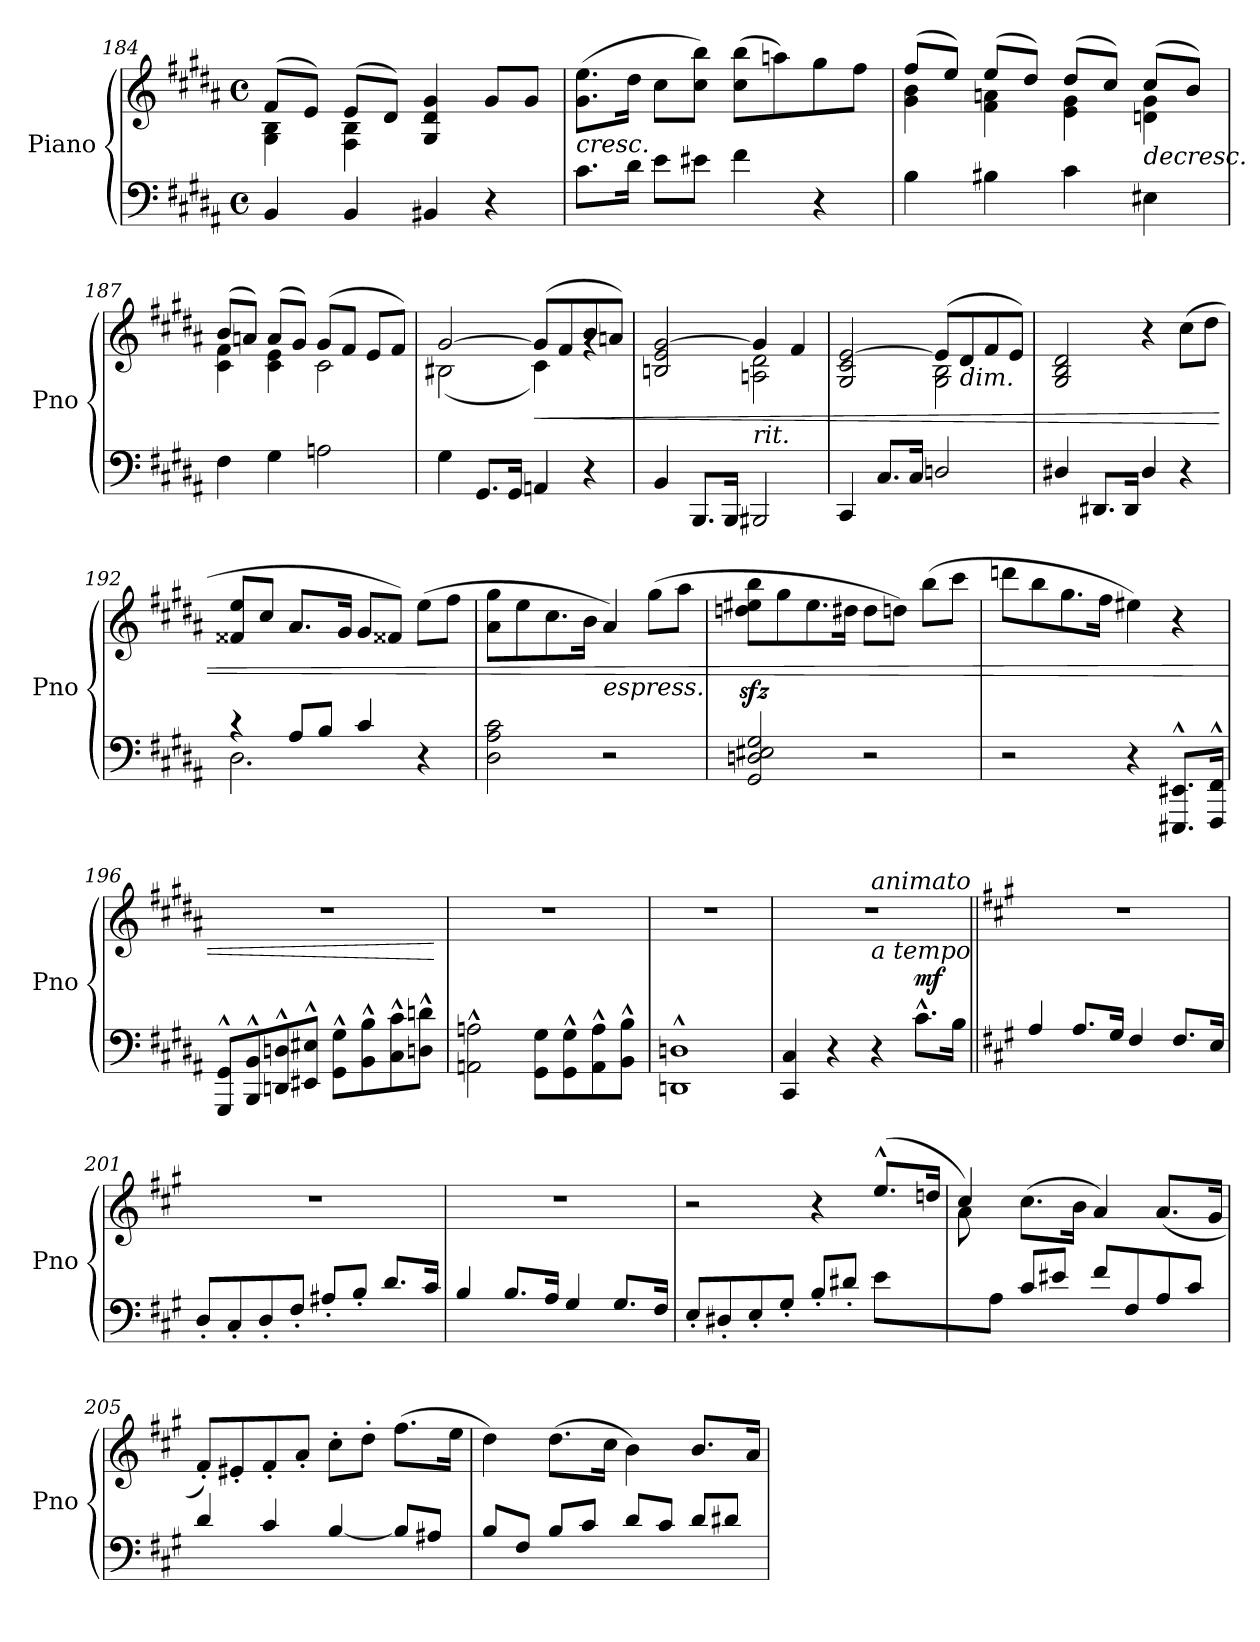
**kern	**kern	**dynam
*part1	*part1	*part1
*staff2	*staff1	*staff1/2
*I"Piano	*	*
*I'Pno	*	*
*clefF4	*clefG2	*
*k[f#c#g#d#a#]	*k[f#c#g#d#a#]	*
*M4/4	*M4/4	*
*met(c)	*met(c)	*
=184	=184	=184
*	*^	*
4BB/	(>8f#/L	4G#\ 4B\	.
.	8e/J)	.	.
4BB/	(>8e/L	4F#\ 4B\	.
.	8d#/J)	.	.
4BB#X/	4G#/ 4d#/ 4g#/	2ryy	.
4r	8g#/L	.	.
.	8g#/J	.	.
*	*v	*v	*
=185	=185	=185
!	!	!LO:HP:b
8.c#\L	(>8.g#\ 8.ee\L	<
16d#\Jk	16dd#\Jk	.
8e\L	8cc#\L	.
8e#X\J	8cc#\ 8bb\J)	.
4f#\	(>8cc#\ 8bb\L	.
.	8aan\)	.
4r	8gg#\	.
.	8ff#\J	.
=186	=186	=186
*	*^	*
4B\	(>8ff#/L	4g#\ 4b\	.
.	8ee/J)	.	.
4B#X\	(>8ee/L	4f#\ 4an\	.
.	8dd#/J)	.	.
4c#\	(>8dd#/L	4e\ 4g#\	.
.	8cc#/J)	.	.
!	!	!	!LO:HP:b
4E#X\	(>8cc#/L	4dn\ 4g#\	>
.	8b/J)	.	.
!!LO:LB:g=z	!!
=187	=187	=187	=187
4F#\	(>8b/L	4c#\ 4f#\	.
.	8an/J)	.	.
4G#\	(>8a/L	4c#\ 4e\	[
.	8g#/J)	.	.
2An\	(>8g#/L	2c#\	.
.	8f#/J	.	.
.	8e/L	.	.
.	8f#/J)	.	.
=188	=188	=188	=188
4G#\	[2g#/	(<2B#X\	.
8.GG#/L	.	.	.
16GG#/Jk	.	.	.
!	!	!	!LO:HP:b
4AAn/	(>8g#/L]	4c#\)	<
.	8f#/	.	.
4r	8b/	4rg	.
.	8an/J)	.	.
*	*v	*v	*
.	.	]
=189	=189	=189
*	*^	*
4BB/	2Bn/ 2e/ [2g#/	2ryy	.
8.BBB/L	.	.	.
16BBB/Jk	.	.	.
*	*MM110	*	*
!LO:TX:a:i:t=rit.	!	!	!
2BBB#X/	4g#/]	2An\ 2d#\	.
.	4f#/	.	.
=190	=190	=190	=190
4CC#/	2G#/ 2c#/ [2e/	2ryy	.
8.C#/L	.	.	.
16C#/Jk	.	.	.
*	*MM105	*	*
2Dn/	(>8e/L]	2G#\ 2B\	.
!	!LO:TX:b:i:t=dim.	!	!
.	8d#/	.	.
.	8f#/	.	.
.	8e/J)	.	.
*	*v	*v	*
=191	=191	=191
4D#X/	2G#/ 2B/ 2d#/	.
8.DD#X/L	.	.
16DD#/Jk	.	.
*	*MM100	*
4D#/	4r	.
4r	(<8cc#\L	.
.	8dd#\J	.
!!LO:LB:g=z
=192	=192	=192
*^	*	*
4r	2.D#\	8f##X/ 8ee/L	.
.	.	8cc#/J	.
8A#/L	.	8.a#/L	.
8B/J	.	.	.
.	.	16g#/Jk	.
4c#/	.	8g#/L	.
.	.	8f##X/J)	.
4r	4ryy	(>8ee\L	.
.	.	8ff#\J	.
*v	*v	*	*
=193	=193	=193
2D#\ 2A#\ 2c#\	8a#\ 8gg#\L	.
.	8ee\	.
.	8.cc#\	.
.	16b\Jk	.
!	!LO:TX:b:i:t=espress.	!
2r	4a#/)	.
.	(>8gg#\L	.
.	8aa#\J	.
=194	=194	=194
2GG#/ 2Dn/ 2E#X/ 2G#/	8ddn\zz< 8ee#X\zz< 8bb\zz<L	.
.	8gg#\	.
.	8.ee#\	.
.	16dd#X\Jk	.
2r	8dd#\L	.
.	8ddn\J)	.
.	(>8bb\L	.
.	8ccc#\J	.
=195	=195	=195
2r	8dddn\L	.
.	8bb\	.
.	8.gg#\	.
.	16ff#\Jk	.
4r	4ee#X\)	.
8.EEE#X/^^ 8.EE#X/^^L	4r	.
16FFF#/^^ 16FF#/^^Jk	.	.
=196	=196	=196
8GGG#/^^ 8GG#/^^L	1r	.
8BBB/^^ 8BB/^^	.	.
8DDn/^^ 8Dn/^^	.	.
8EE#X/^^ 8E#X/^^J	.	.
8GG#\^^ 8G#\^^L	.	.
8BB\^^ 8B\^^	.	.
8C#\^^ 8c#\^^	.	.
8Dn\^^ 8dn\^^J	.	.
.	.	[
!!LO:PB:g=z
=197	=197	=197
2AAn\^^ 2An\^^	1r	.
8GG#\ 8G#\L	.	.
8GG#\^^ 8G#\^^	.	.
8AA\^^ 8A\^^	.	.
8BB\^^ 8B\^^J	.	.
=198	=198	=198
1DDn^^ 1Dn^^	1r	.
=199	=199	=199
*	*^	*
4CC#/ 4C#/	1r	2reyy	.
4r	.	.	.
*	*MM120	*	*
!	!	!LO:TX:a:i:t=animato	!
!LO:TX:a:i:t=a tempo	!	!	!
4r	.	2reyy	.
!	!	!	!LO:DY:a=2
8.c#^^\L	.	.	mf
16B\Jk	.	.	.
*	*v	*v	*
=200||	=200||	=200||
*k[f#c#g#]	*k[f#c#g#]	*
4A/	1r	.
8.A/L	.	.
16G#/Jk	.	.
4F#/	.	.
8.F#/L	.	.
16E/Jk	.	.
=201	=201	=201
8D'/L	1r	.
8C#'/	.	.
8D'/	.	.
8F#'/J	.	.
8A#X'/L	.	.
8B'/J	.	.
8.d/L	.	.
16c#/Jk	.	.
=202	=202	=202
4B/	1r	.
8.B/L	.	.
16A/Jk	.	.
4G#/	.	.
8.G#/L	.	.
16F#/Jk	.	.
!!LO:LB:g=z
=203	=203	=203
*	*^	*
8E'/L	2r	2..ryy	.
8D#X'/	.	.	.
8E'/	.	.	.
8G#'/J	.	.	.
8B'/L	4r	.	.
8d#X'/J	.	.	.
8e\L	(>8.ee^^/L	.	.
8ryy	.	8g#\J	.
.	16ddn/Jk	.	.
=204	=204	=204	=204
8ryy	4cc#/)	8a\L	.
8A\J	.	2..ryy	.
8c#/L	(>8.cc#\L	.	.
8e#X/J	.	.	.
.	16b\Jk	.	.
8f#/L	4a/)	.	.
8F#/	.	.	.
8A/	(<8.a/L	.	.
8c#/J	.	.	.
.	16g#/Jk	.	.
*	*v	*v	*
=205	=205	=205
4d/	8f#'/L)	.
.	8e#X'/	.
4c#/	8f#'/	.
.	8a'/J	.
[4B/	8cc#'\L	.
.	8dd'\J	.
8B/L]	(>8.ff#\L	.
8A#X/J	.	.
.	16ee\Jk	.
=206	=206	=206
8B/L	4dd\)	.
8F#/J	.	.
8B/L	(>8.dd\L	.
8c#/J	.	.
.	16cc#\Jk	.
8d/L	4b\)	.
8c#/J	.	.
8d/L	8.b/L	.
8d#X/J	.	.
.	16a/Jk	.
=	=	=
*-	*-	*-
